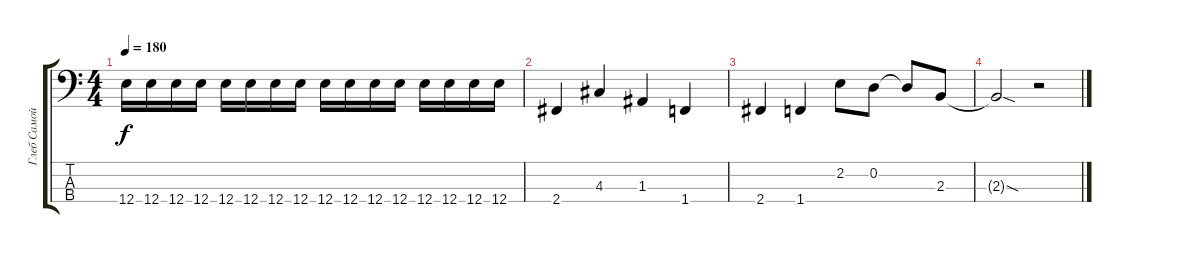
\track ("Глеб Самойлов" "Глеб Самой") {instrument electricbasspick}
\staff {score tabs}
\tuning (G2 D2 A1 E1) {hide}
\ts (4 4)
\tempo 180
\clef f4
\ks c
12.4.16{dy f} 12.4.16 12.4.16 12.4.16 12.4.16 12.4.16 12.4.16 12.4.16 12.4.16 12.4.16 12.4.16 12.4.16 12.4.16 12.4.16 12.4.16 12.4.16 |
2.4.4 4.3.4 1.3.4 1.4.4 |
2.4.4 1.4.4 2.2.8 0.2.8 0.2{t}.8 2.3.8 |
2.3{sod t}.2 r.2
